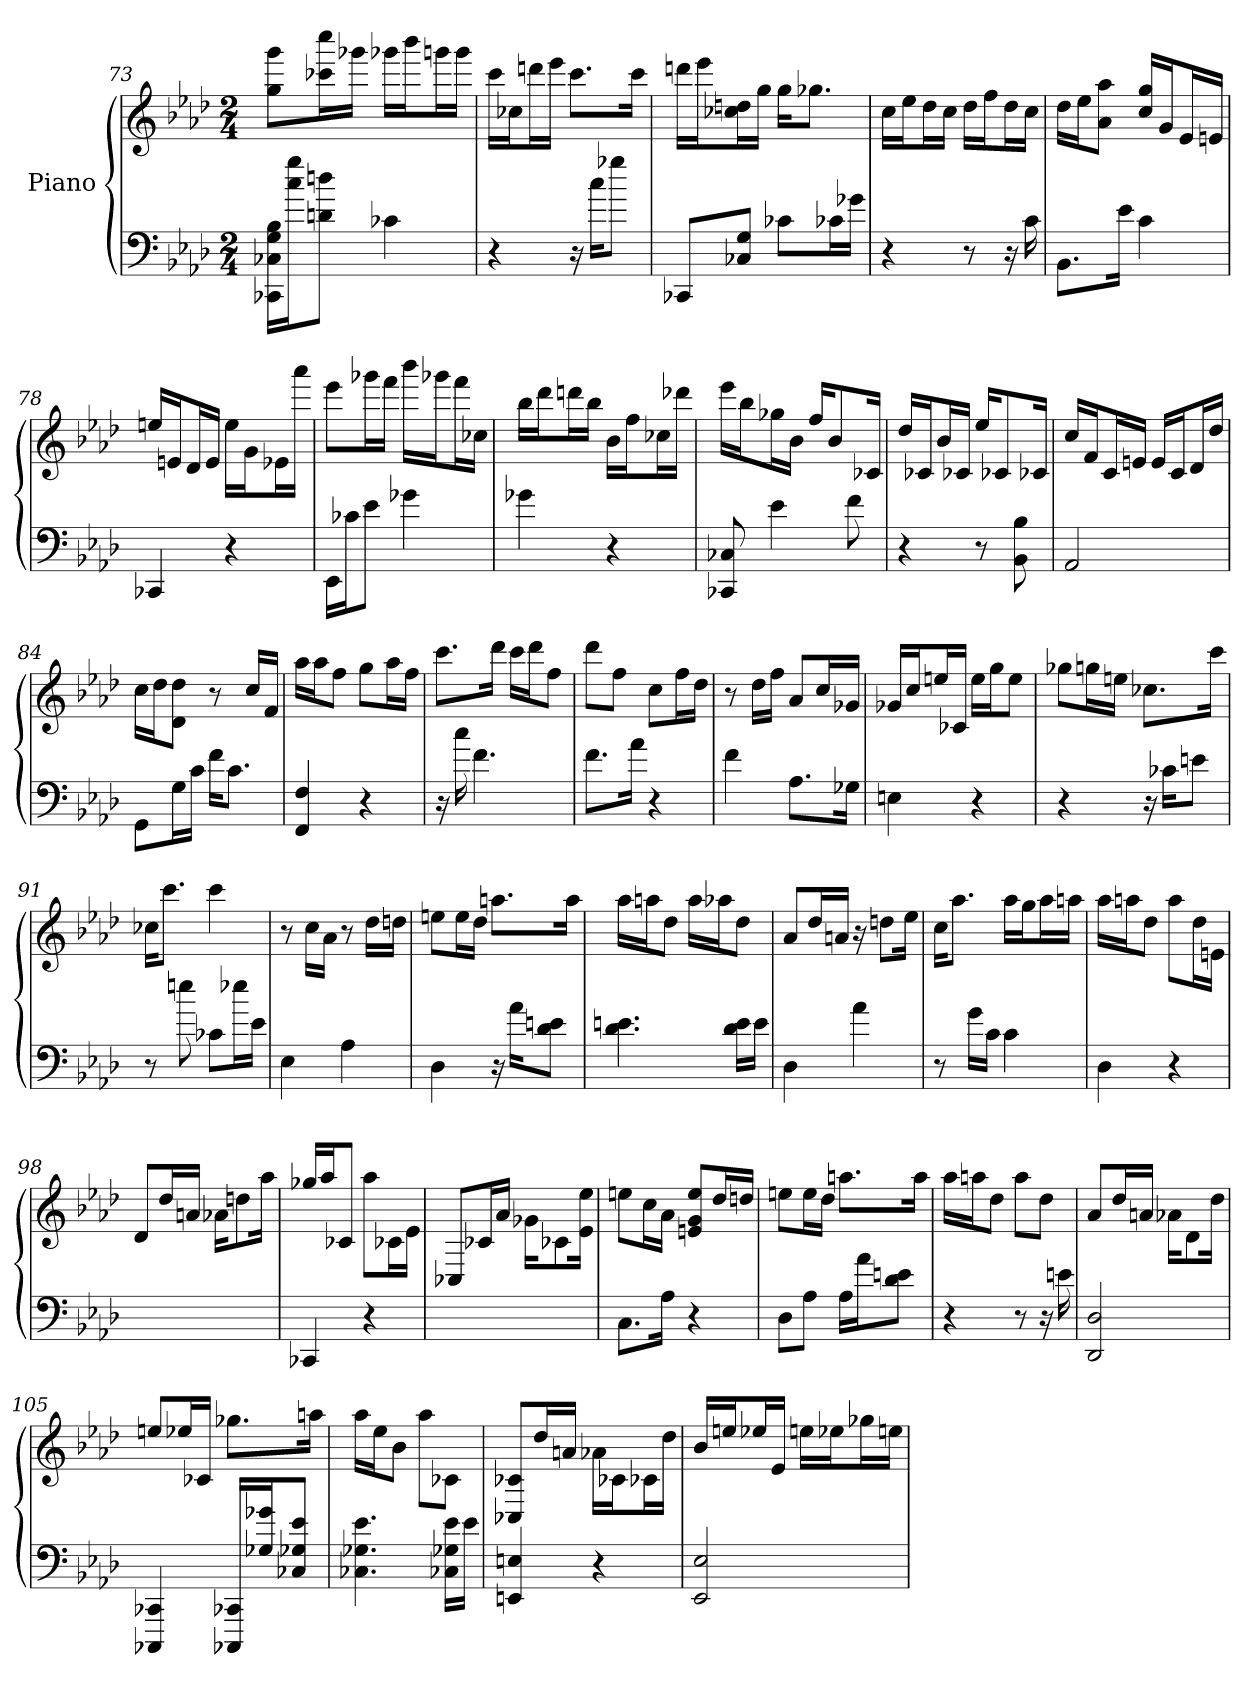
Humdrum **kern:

**kern	**kern
*part1	*part1
*staff2	*staff1
*I"Piano	*
*clefF4	*clefG2
*k[b-e-a-d-]	*k[b-e-a-d-]
*A-:	*A-:
*M2/4	*M2/4
=73	=73
16C-X\ 16G\ 16CC-X\ 16B-\LL	8gg\ 8ggg\L
16cc\ 16gg\J	.
8d\ 8dd\J	16ccc-X\ 16cccc\L
.	16ggg-X\JJ
4c-X	16ggg-X\LL
.	16bbb-\J
.	16ggg\L
.	16ggg\JJ
=74	=74
4r	16ccc\LL
.	16cc-X\J
.	16ddd\L
.	16eee-\JJ
16r	8.ccc\L
16cc\KL	.
8gg-X\J	.
.	16ccc\Jk
=75	=75
8CC-X/L	16ddd\LL
.	16eee-\J
8G/ 8C-X/J	16dd\ 16cc-X\L
.	16gg\JJ
8c-X\L	16gg\KL
.	8.gg-X\J
16c-X\L	.
16g-X\JJ	.
=76	=76
4r	16cc\LL
.	16ee-\J
.	16dd-\L
.	16cc\JJ
8r	16dd-\LL
.	16ff\J
16r	16dd-\L
16c	16cc\JJ
=77	=77
8.BB-\L	16dd-\LL
.	16ee-\J
.	8a-\ 8aa-\J
16e-\Jk	.
4c	16cc/ 16gg/LL
.	16g/J
.	16e-/L
.	16e/JJ
=78	=78
4CC-X	16ee/LL
.	16e/J
.	16d-/L
.	16e/JJ
4r	16ee\LL
.	16g\J
.	16e-\L
.	16aaa-\JJ
=79	=79
16EE-\LL	8eee-\L
16c-X\J	.
8e-\J	16ggg-X\L
.	16fff\JJ
4g-X	16bbb-\LL
.	16ggg-X\J
.	16fff\L
.	16cc-X\JJ
=80	=80
4g-X	16bb-\LL
.	16ddd-\J
.	16ddd\L
.	16bb-\JJ
4r	16b-\LL
.	16ff\J
.	16cc-X\L
.	16ddd-\JJ
=81	=81
8CC-X 8C-X	16eee-\LL
.	16bb-\J
4e-	16gg-X\L
.	16b-\JJ
.	16ff/KL
.	8b-/
8f	.
.	16c-X/Jk
=82	=82
4r	16dd-/LL
.	16c-X/J
.	16b-/L
.	16c-X/JJ
8r	16ee-/KL
.	8c-X/
8BB- 8B-	.
.	16c-X/Jk
=83	=83
2AA-	16cc/LL
.	16f/J
.	16c/L
.	16e/JJ
.	16e/LL
.	16c/J
.	16d-/L
.	16dd-/JJ
=84	=84
8GG\L	16cc\LL
.	16dd-\J
16G\L	8d-\ 8dd-\J
16c\JJ	.
16f\KL	8r
8.c\J	.
.	16cc/LL
.	16f/JJ
=85	=85
4FF 4F	16aa-\LL
.	16aa-\J
.	8ff\J
4r	8gg\L
.	16aa-\L
.	16ff\JJ
=86	=86
16r	8.ccc\L
16cc	.
4.f	.
.	16ddd-\Jk
.	16ccc\LL
.	16ddd-\J
.	8ff\J
=87	=87
8.f\L	8ddd-\L
.	8ff\J
16a-\Jk	.
4r	8cc\L
.	16ff\L
.	16dd-\JJ
=88	=88
4f	8r
.	16dd-\LL
.	16ff\JJ
8.A-\L	8a-/L
.	16cc/L
16G-X\Jk	16g-X/JJ
=89	=89
4E	16g-X/LL
.	16cc/J
.	16ee/L
.	16c-X/JJ
4r	16ee\LL
.	16gg\J
.	8ee\J
=90	=90
4r	8gg-X\L
.	16gg\L
.	16ee\JJ
16r	8.cc-X\L
16c-X\KL	.
8e\J	.
.	16ccc\Jk
=91	=91
8r	16cc-X\KL
.	8.ccc\J
8ee	.
8c-X\L	4ccc
16ee-\L	.
16e-\JJ	.
=92	=92
4E-	8r
.	16cc\LL
.	16a-\JJ
4A-	8r
.	16dd-\LL
.	16dd\JJ
=93	=93
4D-	8ee\L
.	16ee\L
.	16dd-\JJ
16r	8.aa\L
16a-\KL	.
8d-\ 8e\J	.
.	16aa\Jk
=94	=94
4.d- 4.e	16aa-\LL
.	16aa\J
.	8dd-\J
.	16aa\LL
.	16aa-\J
16d-\ 16e\LL	8dd-\J
16e\JJ	.
=95	=95
4D-	8a-/L
.	16dd-/L
.	16a/JJ
4a-	16r
.	8dd\L
.	16ee-\Jk
=96	=96
8r	16cc\KL
.	8.aa-\J
16g\LL	.
16c\JJ	.
4c	16aa-\LL
.	16gg\J
.	16aa-\L
.	16aa\JJ
=97	=97
4D-	16aa-\LL
.	16aa\J
.	8dd-\J
4r	8aa\L
.	16dd-\L
.	16e\JJ
=98	=98
2ryy	8d-/L
.	16dd-/L
.	16a/JJ
.	16a-\KL
.	8dd\
.	16aa-\Jk
=99	=99
4CC-X	16gg-X/LL
.	16aa-/J
.	8c-X/J
4r	8aa-\L
.	16c-X\L
.	16e-\JJ
=100	=100
2ryy	8C-X/L
.	16c-X/L
.	16a-/JJ
.	16g-X\KL
.	8c-X\
.	16e-\ 16ee-\Jk
=101	=101
8.C\L	8ee\L
.	16cc\L
16A-\Jk	16a-\JJ
4r	8e/ 8g/ 8ee/L
.	16dd-/L
.	16dd/JJ
=102	=102
8D-\L	8ee\L
8A-\J	16ee\L
.	16dd-\JJ
16A-\LL	8.aa\L
16a-\J	.
8d-\ 8e\J	.
.	16aa\Jk
=103	=103
4r	16aa-\LL
.	16aa\J
.	8dd-\J
8r	8aa\L
16r	8dd-\J
16e	.
=104	=104
2DD- 2D-	8a-/L
.	16dd-/L
.	16a/JJ
.	16a-\KL
.	8d-\
.	16dd-\Jk
=105	=105
4CCC-X 4CC-X	8ee/L
.	16ee-/L
.	16c-X/JJ
16CCC-X/ 16CC-X/LL	8.gg-X\L
16G-X/ 16g-X/J	.
8G-X/ 8C-X/ 8e-/J	.
.	16aa\Jk
=106	=106
4.G-X 4.C-X 4.e-	16aa-\LL
.	16ee-\J
.	8b-\J
.	8aa-\L
16G-X\ 16C-X\ 16e-\LL	8c-X\J
16e-\JJ	.
=107	=107
4EE 4E	8C-X/ 8c-X/L
.	16dd-/L
.	16a/JJ
4r	16a-\LL
.	16c-X\J
.	16c-X\L
.	16dd-\JJ
=108	=108
2EE- 2E-	16b-/LL
.	16ee/J
.	16ee-/L
.	16e-/JJ
.	16ee\LL
.	16ee-\J
.	16gg-X\L
.	16ee\JJ
=	=
*-	*-
